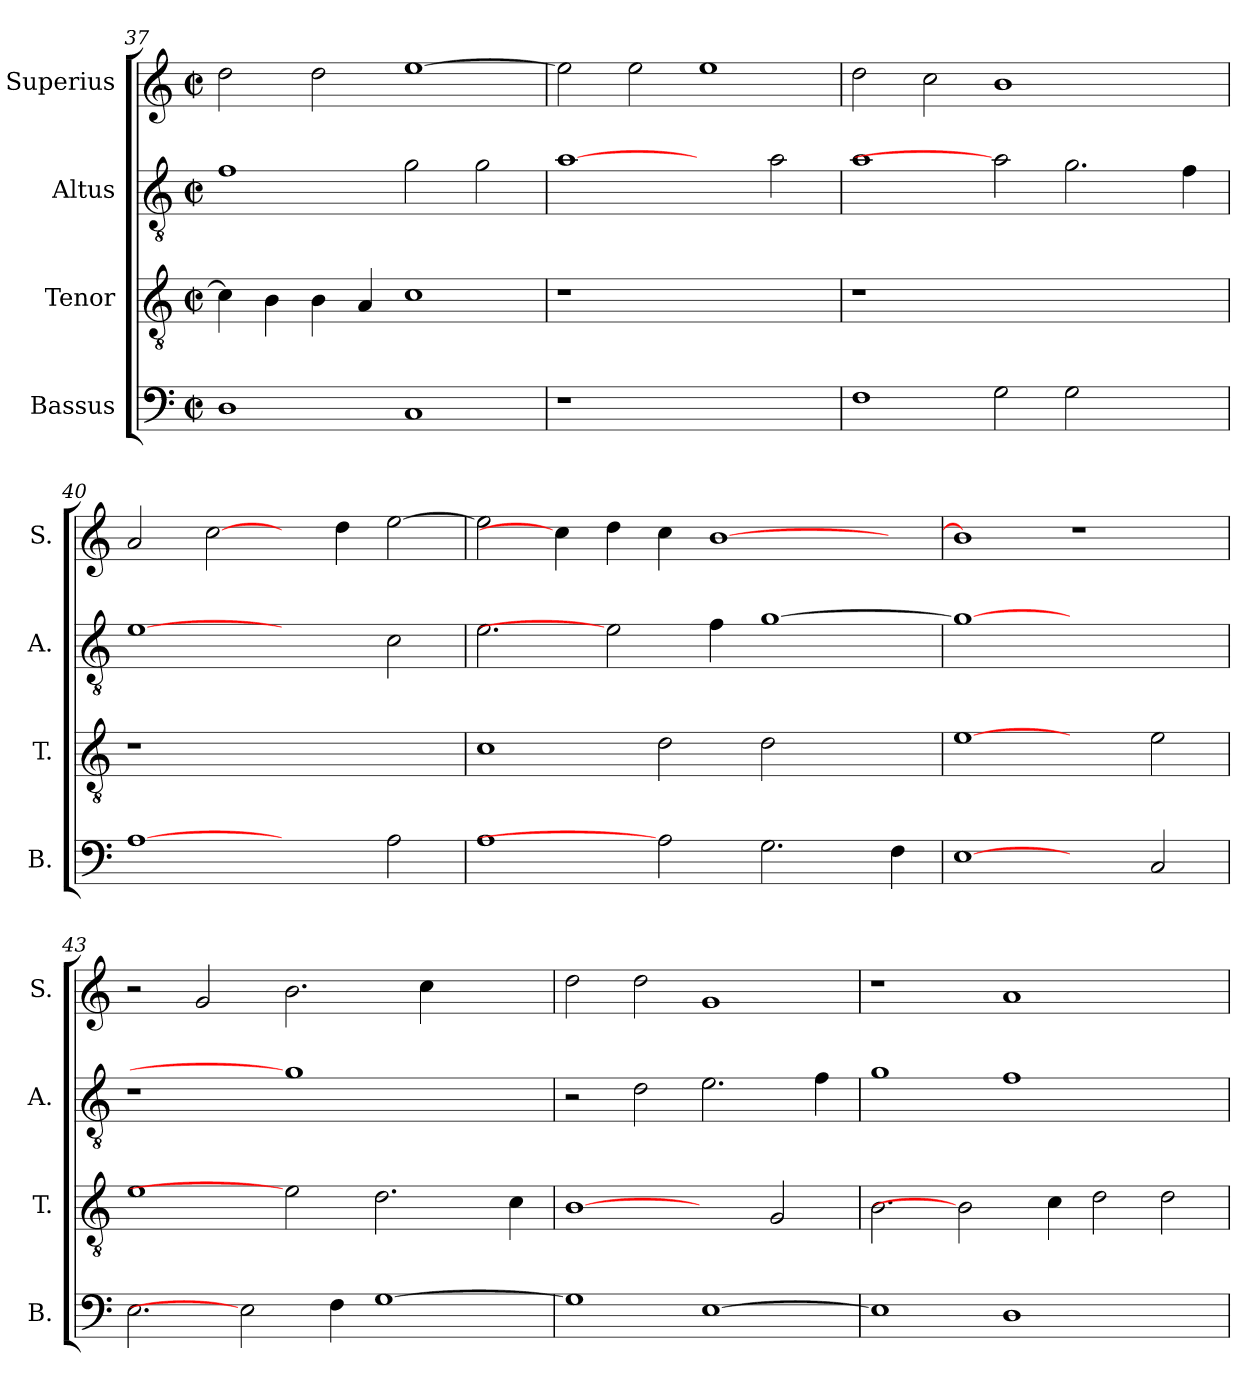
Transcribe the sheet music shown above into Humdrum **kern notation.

**kern	**kern	**kern	**kern
*part4	*part3	*part2	*part1
*staff4	*staff3	*staff2	*staff1
*I"Bassus	*I"Tenor	*I"Altus	*I"Superius
*I'B.	*I'T.	*I'A.	*I'S.
!!LO:LB:g=z
*clefF4	*clefGv2	*clefGv2	*clefG2
*	*ITrd7c12	*ITrd7c12	*
*k[]	*k[]	*k[]	*k[]
*C:	*C:	*C:	*C:
*M2/2	*M2/2	*M2/2	*M2/2
*met(c|)	*met(c|)	*met(c|)	*met(c|)
=37	=37	=37	=37
1Di	4Ci\]	1Fi	2ddi\
.	4BBi\	.	.
.	4BBi\	.	2ddi\
.	4AAi/	.	.
1Ci	1Ci	2Gi\	[>1eei
.	.	2Gi\	.
=38	=38	=38	=38
!LO:N:vis=1	!LO:N:vis=1	!	!
1r	1r	[1Ai	2eei\]
.	.	.	2eei\
1ryy	1ryy	2ryy	1eei
.	.	2Ai\	.
=39	=39	=39	=39
!	!LO:N:vis=1	!	!
1Fi	1r	1Ai	2ddi\
.	.	.	2cci\
2Gi\	1.ryy	2Ai]	1bi
2Gi\	.	2.Gi\	.
2ryy	.	.	2ryy
.	.	4Fi\	.
=40	=40	=40	=40
!	!LO:N:vis=1	!	!
[1Ai	1r	[1Ei	2ai/
.	.	.	[2cci\
2ryy	1ryy	2ryy	4ryy
.	.	.	4ddi\
2Ai\	.	2Ci\	[>2eei\
=41	=41	=41	=41
1Ai	1Ci	2.Ei\	2eei\]
.	.	.	4cci\]
.	.	2Ei]	4ddi\
2Ai]	2Di\	.	4cci\
.	.	4Fi\	[>1bi
2.Gi\	2Di\	[>1Gi	.
.	2ryy	.	.
4Fi\	.	.	4ryy
!!LO:LB:g=z
=42	=42	=42	=42
[1Ei	[1Ei	1Gi_>	1bi]
2ryy	2ryy	1ryy	1r
2Ci/	2Ei\	.	.
=43	=43	=43	=43
!	!	!LO:N:vis=1	!
2.Ei\	1Ei	1r	2r
.	.	.	2gi/
2Ei]	.	.	.
.	2Ei]	1Gi]	2.bi\
4Fi\	.	.	.
[>1Gi	2.Di\	.	.
.	.	.	4cci\
.	.	2ryy	2ryy
.	4Ci\	.	.
=44	=44	=44	=44
1Gi]	[1BBi	2r	2ddi\
.	.	2Di\	2ddi\
[>1Ei	2ryy	2.Ei\	1gi
.	2GGi/	.	.
.	.	4Fi\	.
=45	=45	=45	=45
1Ei]	2.BBi\	1Gi	1r
.	2BBi]	.	.
1Di	.	1Fi	1ai
.	4Ci\	.	.
.	2Di\	.	.
2ryy	2Di\	2ryy	2ryy
=	=	=	=
*-	*-	*-	*-
